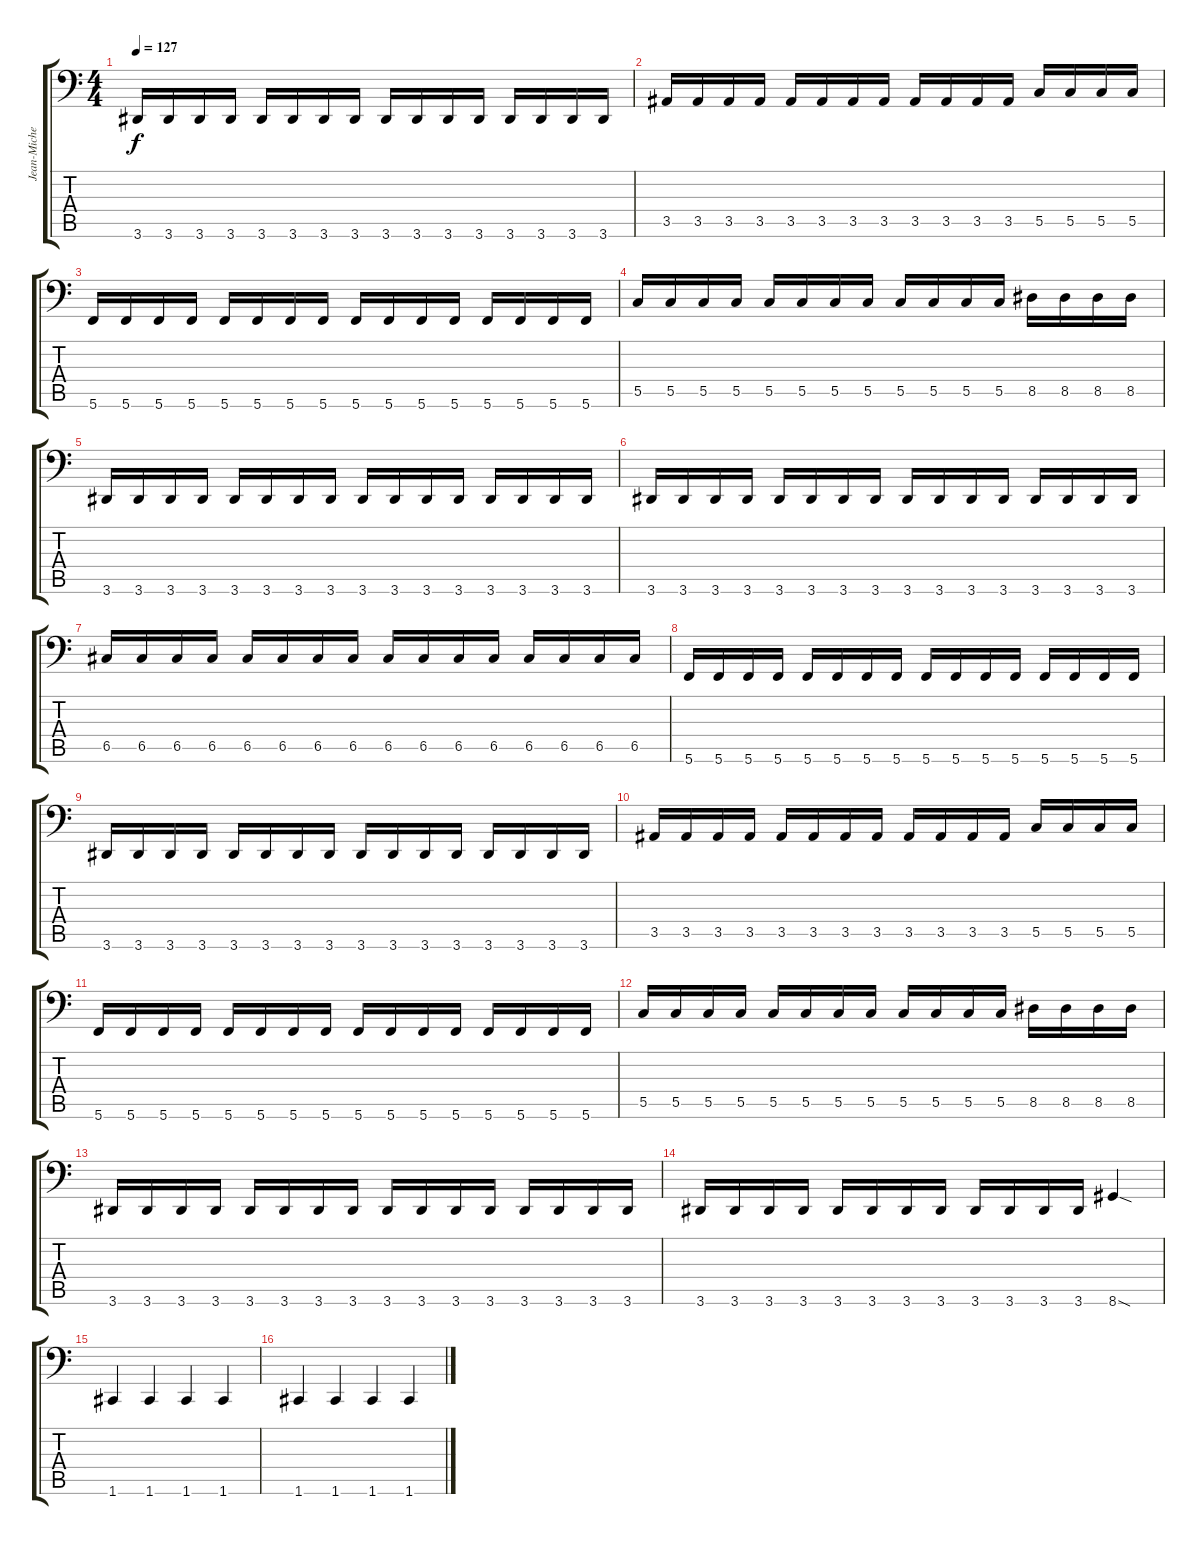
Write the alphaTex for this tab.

\track ("Jean-Michel Labadie" "Jean-Miche") {instrument electricbasspick}
\staff {score tabs}
\tuning (D3 A2 F2 C2 G1 C1) {hide}
\ts (4 4)
\tempo 127
\clef f4
\ks c
3.6.16{dy f} 3.6.16 3.6.16 3.6.16 3.6.16 3.6.16 3.6.16 3.6.16 3.6.16 3.6.16 3.6.16 3.6.16 3.6.16 3.6.16 3.6.16 3.6.16 |
3.5.16 3.5.16 3.5.16 3.5.16 3.5.16 3.5.16 3.5.16 3.5.16 3.5.16 3.5.16 3.5.16 3.5.16 5.5.16 5.5.16 5.5.16 5.5.16 |
5.6.16 5.6.16 5.6.16 5.6.16 5.6.16 5.6.16 5.6.16 5.6.16 5.6.16 5.6.16 5.6.16 5.6.16 5.6.16 5.6.16 5.6.16 5.6.16 |
5.5.16 5.5.16 5.5.16 5.5.16 5.5.16 5.5.16 5.5.16 5.5.16 5.5.16 5.5.16 5.5.16 5.5.16 8.5.16 8.5.16 8.5.16 8.5.16 |
3.6.16 3.6.16 3.6.16 3.6.16 3.6.16 3.6.16 3.6.16 3.6.16 3.6.16 3.6.16 3.6.16 3.6.16 3.6.16 3.6.16 3.6.16 3.6.16 |
3.6.16 3.6.16 3.6.16 3.6.16 3.6.16 3.6.16 3.6.16 3.6.16 3.6.16 3.6.16 3.6.16 3.6.16 3.6.16 3.6.16 3.6.16 3.6.16 |
6.5.16 6.5.16 6.5.16 6.5.16 6.5.16 6.5.16 6.5.16 6.5.16 6.5.16 6.5.16 6.5.16 6.5.16 6.5.16 6.5.16 6.5.16 6.5.16 |
5.6.16 5.6.16 5.6.16 5.6.16 5.6.16 5.6.16 5.6.16 5.6.16 5.6.16 5.6.16 5.6.16 5.6.16 5.6.16 5.6.16 5.6.16 5.6.16 |
3.6.16 3.6.16 3.6.16 3.6.16 3.6.16 3.6.16 3.6.16 3.6.16 3.6.16 3.6.16 3.6.16 3.6.16 3.6.16 3.6.16 3.6.16 3.6.16 |
3.5.16 3.5.16 3.5.16 3.5.16 3.5.16 3.5.16 3.5.16 3.5.16 3.5.16 3.5.16 3.5.16 3.5.16 5.5.16 5.5.16 5.5.16 5.5.16 |
5.6.16 5.6.16 5.6.16 5.6.16 5.6.16 5.6.16 5.6.16 5.6.16 5.6.16 5.6.16 5.6.16 5.6.16 5.6.16 5.6.16 5.6.16 5.6.16 |
5.5.16 5.5.16 5.5.16 5.5.16 5.5.16 5.5.16 5.5.16 5.5.16 5.5.16 5.5.16 5.5.16 5.5.16 8.5.16 8.5.16 8.5.16 8.5.16 |
3.6.16 3.6.16 3.6.16 3.6.16 3.6.16 3.6.16 3.6.16 3.6.16 3.6.16 3.6.16 3.6.16 3.6.16 3.6.16 3.6.16 3.6.16 3.6.16 |
3.6.16 3.6.16 3.6.16 3.6.16 3.6.16 3.6.16 3.6.16 3.6.16 3.6.16 3.6.16 3.6.16 3.6.16 8.6{sod}.4 |
1.6.4 1.6.4 1.6.4 1.6.4 |
1.6.4 1.6.4 1.6.4 1.6.4
